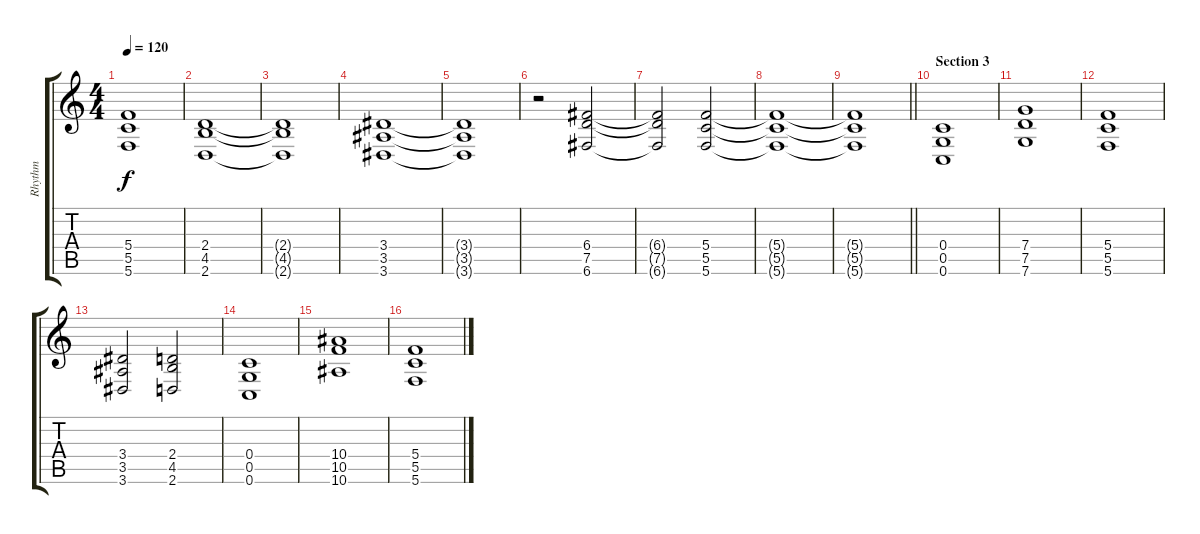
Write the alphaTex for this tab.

\track ("Rhythm" "Rhythm") {instrument distortionguitar}
\staff {score tabs}
\tuning (D4 A3 F3 C3 G2 C2) {hide}
\ts (4 4)
\tempo 120
\clef g2
\ks c
(5.4{t} 5.5{t} 5.6{t}).1{dy f} |
(2.4 4.5 2.6).1 |
(2.4{t} 4.5{t} 2.6{t}).1 |
(3.4 3.5 3.6).1 |
(3.4{t} 3.5{t} 3.6{t}).1 |
r.2 (6.4 7.5 6.6).2 |
(6.4{t} 7.5{t} 6.6{t}).2 (5.4 5.5 5.6).2 |
(5.4{t} 5.5{t} 5.6{t}).1 |
\barLineRight lightlight
(5.4{t} 5.5{t} 5.6{t}).1 |
\section ("" "Section 3")
(0.4 0.5 0.6).1 |
(7.4 7.5 7.6).1 |
(5.4 5.5 5.6).1 |
(3.4 3.5 3.6).2 (2.4 4.5 2.6).2 |
(0.4 0.5 0.6).1 |
(10.4 10.5 10.6).1 |
(5.4 5.5 5.6).1
